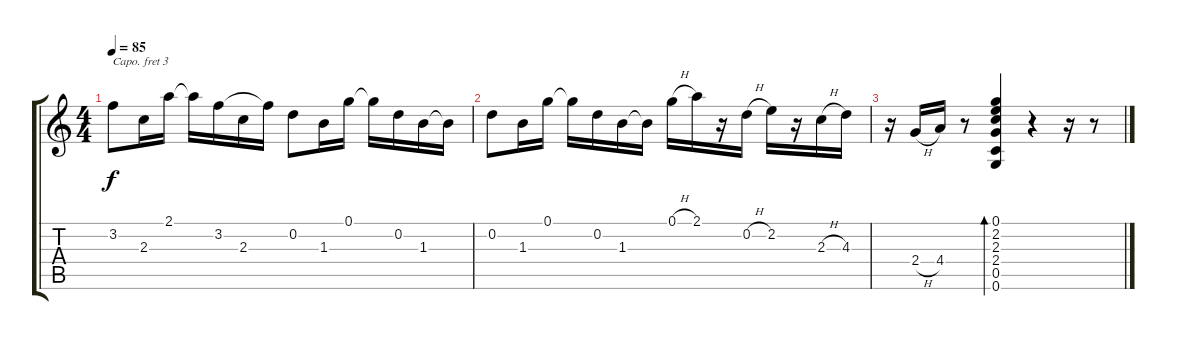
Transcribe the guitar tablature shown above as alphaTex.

\track "" {instrument acousticguitarsteel}
\staff {score tabs}
\capo 3
\tuning (E4 B3 G3 D3 A2 E2) {hide}
\ts (4 4)
\tempo 85
\clef g2
\ks c
3.2.8{dy f} 2.3.16 2.1.16 2.1{t}.16 3.2.16 2.3.16 3.2{t}.16 0.2.8 1.3.16 0.1.16 0.1{t}.16 0.2.16 1.3.16 1.3{t}.16 |
0.2.8 1.3.16 0.1.16 0.1{t}.16 0.2.16 1.3.16 1.3{t}.16 0.1{h}.16 2.1.16 r.16 0.2{h}.16 2.2.16 r.16 2.3{h}.16 4.3.16 |
r.16 2.4{h}.16 4.4.16 r.8 (0.1 2.2 2.3 2.4 0.5 0.6).4{bd 120} r.4 r.16 r.8
